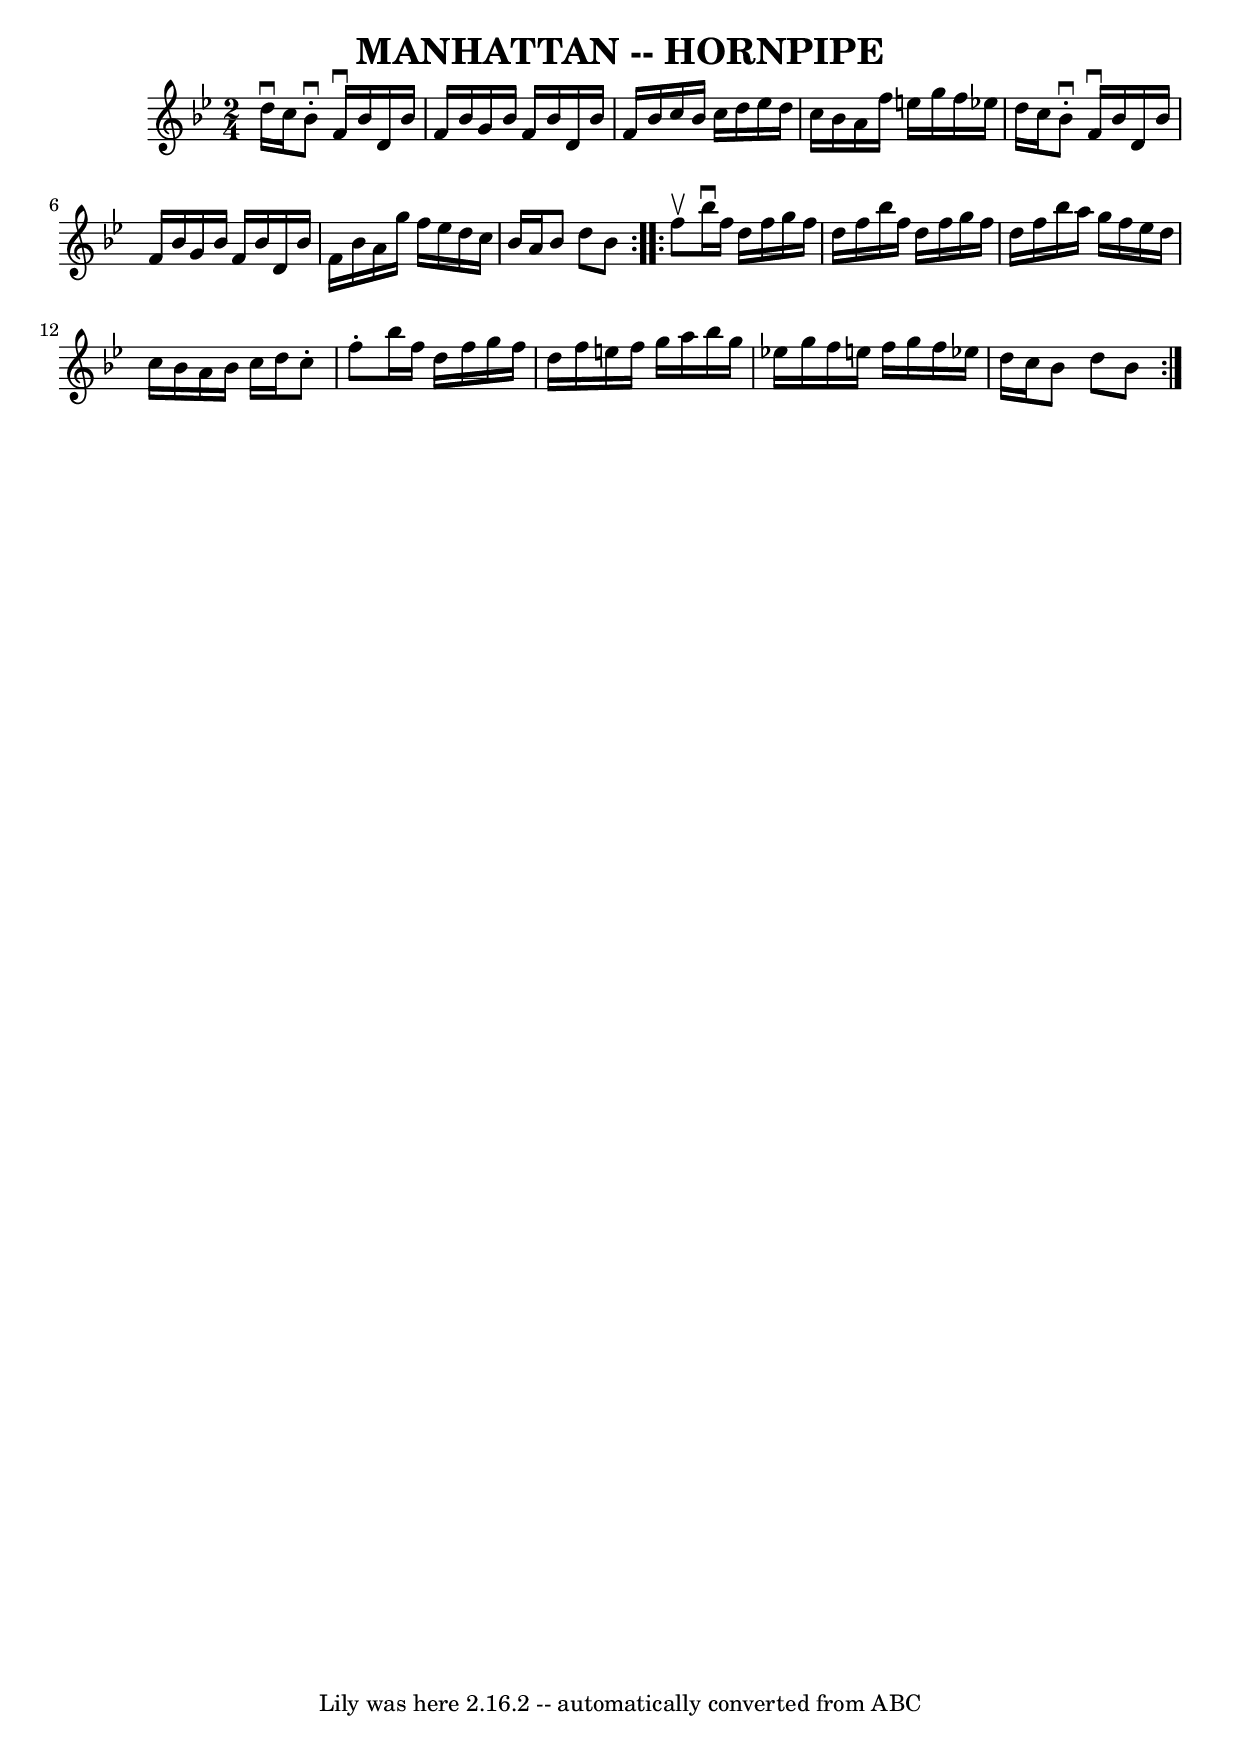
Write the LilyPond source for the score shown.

\version "2.16.2"
\include "Mammoth.ily"
\header {
  %% book = "Ryan's Mammoth Collection of Fiddle Tunes"
 crossRefNumber = "1"
 footnotes = ""
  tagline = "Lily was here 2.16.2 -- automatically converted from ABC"
  title = "MANHATTAN -- HORNPIPE"

}
voicedefault =  {



  \repeat volta 2 {

    \time 2/4      \key bes \major d''16^\downbow c''16         |
 bes'8^\downbow-. f'16^\downbow bes'16 d'16 bes'16 f'16 bes'16     |
 g'16 bes'16 f'16 bes'16 d'16 bes'16 f'16 bes'16  |
 c''16 bes'16 c''16 d''16 ees''16 d''16 c''16 bes'16     |
 a'16 f''16 e''16 g''16 f''16 ees''!16 d''16 c''16    |  |
 bes'8^\downbow-. f'16^\downbow bes'16 d'16 bes'16 f'16 bes'16     |
 g'16 bes'16 f'16 bes'16 d'16 bes'16 f'16 bes'16     |
 a'16 g''16 f''16 ees''16 d''16 c''16 bes'16 a'16     |
 bes'8    
 d''8 bes'8    
  }     
  \repeat volta 2 { f''8^\upbow        |
 bes''16^\downbow f''16 d''16 f''16 g''16 f''16 d''16 f''16   |
 bes''16 f''16 d''16 f''16 g''16 f''16 d''16 f''16     |
 bes''16 a''16 g''16 f''16 ees''16 d''16 c''16 bes'16     |
 a'16 bes'16 c''16 d''16 c''8-. f''8-.   |  |
 bes''16 f''16 d''16 f''16 g''16 f''16 d''16 f''16     |
 e''16 f''16 g''16 a''16 bes''16 g''16 ees''!16 g''16     |
 f''16 e''16 f''16 g''16 f''16 ees''!16 d''16 c''16     |
 bes'8 d''8    
 bes'8    
  }   

}

\score{
  <<

    \context Staff="default"
    {
      \voicedefault 
      
    }

  >>
  \layout {
    
  }
  \midi {
  }

}
